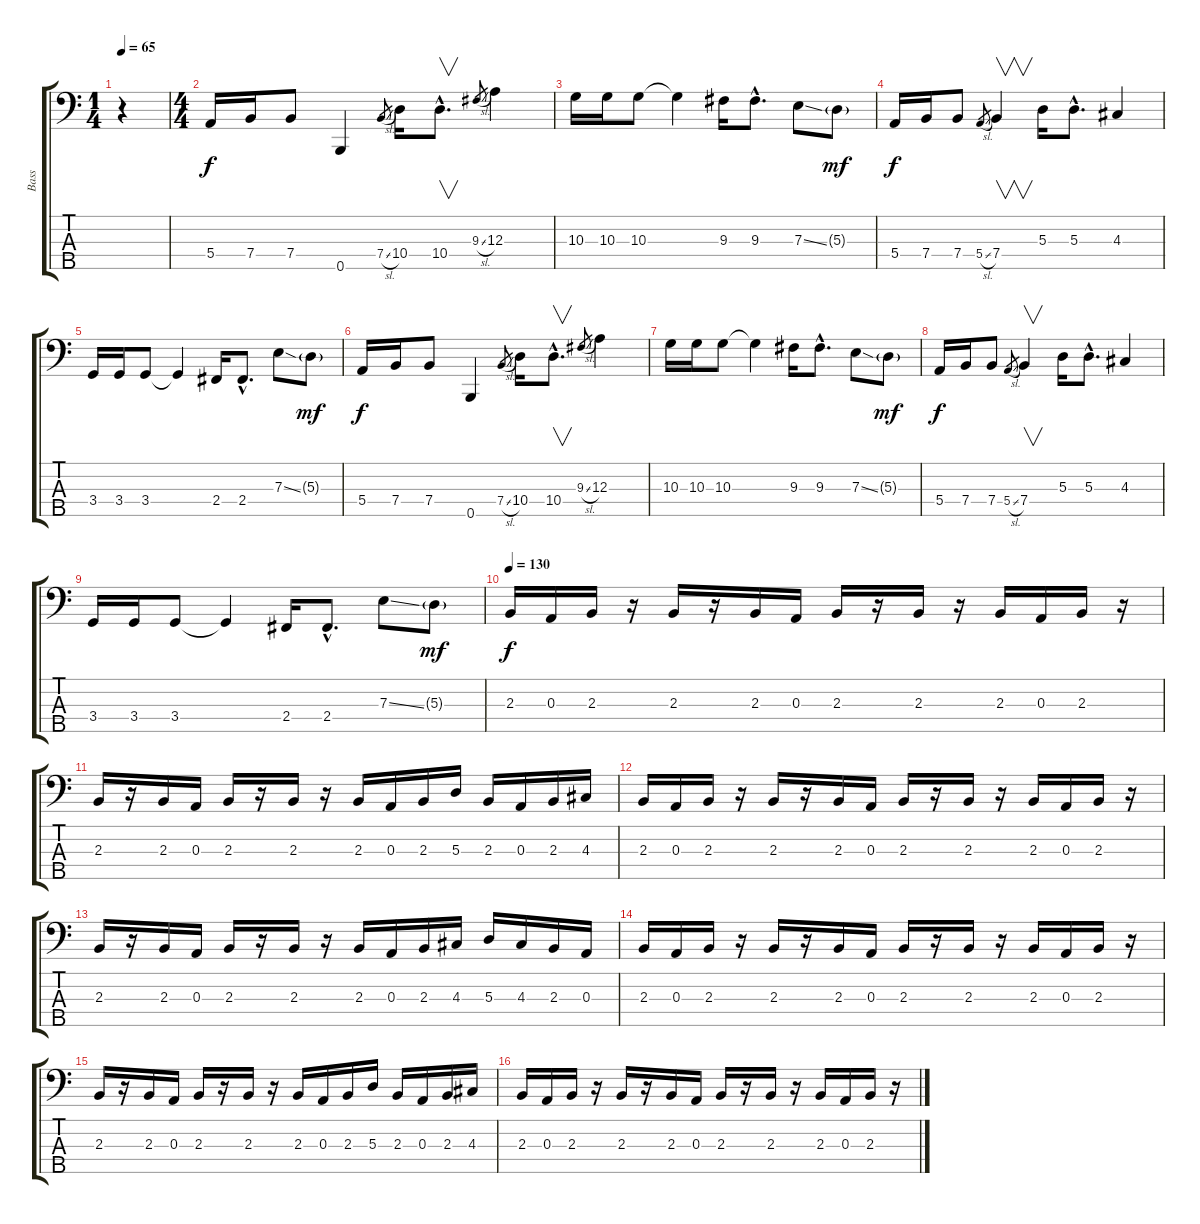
\track ("Bass" "Bass") {instrument electricbasspick}
\staff {score tabs}
\tuning (G2 D2 A1 E1 B0) {hide}
\ts (1 4)
\tempo 65
\clef f4
\ks c
r.4{dy f instrument electricbasspick} |
\ts (4 4)
5.4.16 7.4.16 7.4.8 0.5.4 7.4{sl}.8{gr} 10.4.16 10.4{hac}.8{v d} 9.3{sl}.8{gr} 12.3.4 |
10.3.16 10.3.16 10.3.8 10.3{t}.4 9.3.16 9.3{hac}.8{d} 7.3{ss}.8 5.3{g}.8{dy mf} |
5.4.16{dy f} 7.4.16 7.4.8 5.4{sl}.8{gr} 7.4.4{v} 5.3.16 5.3{hac}.8{d} 4.3.4 |
3.4.16 3.4.16 3.4.8 3.4{t}.4 2.4.16 2.4{hac}.8{d} 7.3{ss}.8 5.3{g}.8{dy mf} |
5.4.16{dy f} 7.4.16 7.4.8 0.5.4 7.4{sl}.8{gr} 10.4.16 10.4{hac}.8{v d} 9.3{sl}.8{gr} 12.3.4 |
10.3.16 10.3.16 10.3.8 10.3{t}.4 9.3.16 9.3{hac}.8{d} 7.3{ss}.8 5.3{g}.8{dy mf} |
5.4.16{dy f} 7.4.16 7.4.8 5.4{sl}.8{gr} 7.4.4{v} 5.3.16 5.3{hac}.8{d} 4.3.4 |
3.4.16 3.4.16 3.4.8 3.4{t}.4 2.4.16 2.4{hac}.8{d} 7.3{ss}.8 5.3{g}.8{dy mf} |
\tempo 130
2.3.16{dy f} 0.3.16 2.3.16 r.16 2.3.16 r.16 2.3.16 0.3.16 2.3.16 r.16 2.3.16 r.16 2.3.16 0.3.16 2.3.16 r.16 |
2.3.16 r.16 2.3.16 0.3.16 2.3.16 r.16 2.3.16 r.16 2.3.16 0.3.16 2.3.16 5.3.16 2.3.16 0.3.16 2.3.16 4.3.16 |
2.3.16 0.3.16 2.3.16 r.16 2.3.16 r.16 2.3.16 0.3.16 2.3.16 r.16 2.3.16 r.16 2.3.16 0.3.16 2.3.16 r.16 |
2.3.16 r.16 2.3.16 0.3.16 2.3.16 r.16 2.3.16 r.16 2.3.16 0.3.16 2.3.16 4.3.16 5.3.16 4.3.16 2.3.16 0.3.16 |
2.3.16 0.3.16 2.3.16 r.16 2.3.16 r.16 2.3.16 0.3.16 2.3.16 r.16 2.3.16 r.16 2.3.16 0.3.16 2.3.16 r.16 |
2.3.16 r.16 2.3.16 0.3.16 2.3.16 r.16 2.3.16 r.16 2.3.16 0.3.16 2.3.16 5.3.16 2.3.16 0.3.16 2.3.16 4.3.16 |
2.3.16 0.3.16 2.3.16 r.16 2.3.16 r.16 2.3.16 0.3.16 2.3.16 r.16 2.3.16 r.16 2.3.16 0.3.16 2.3.16 r.16
